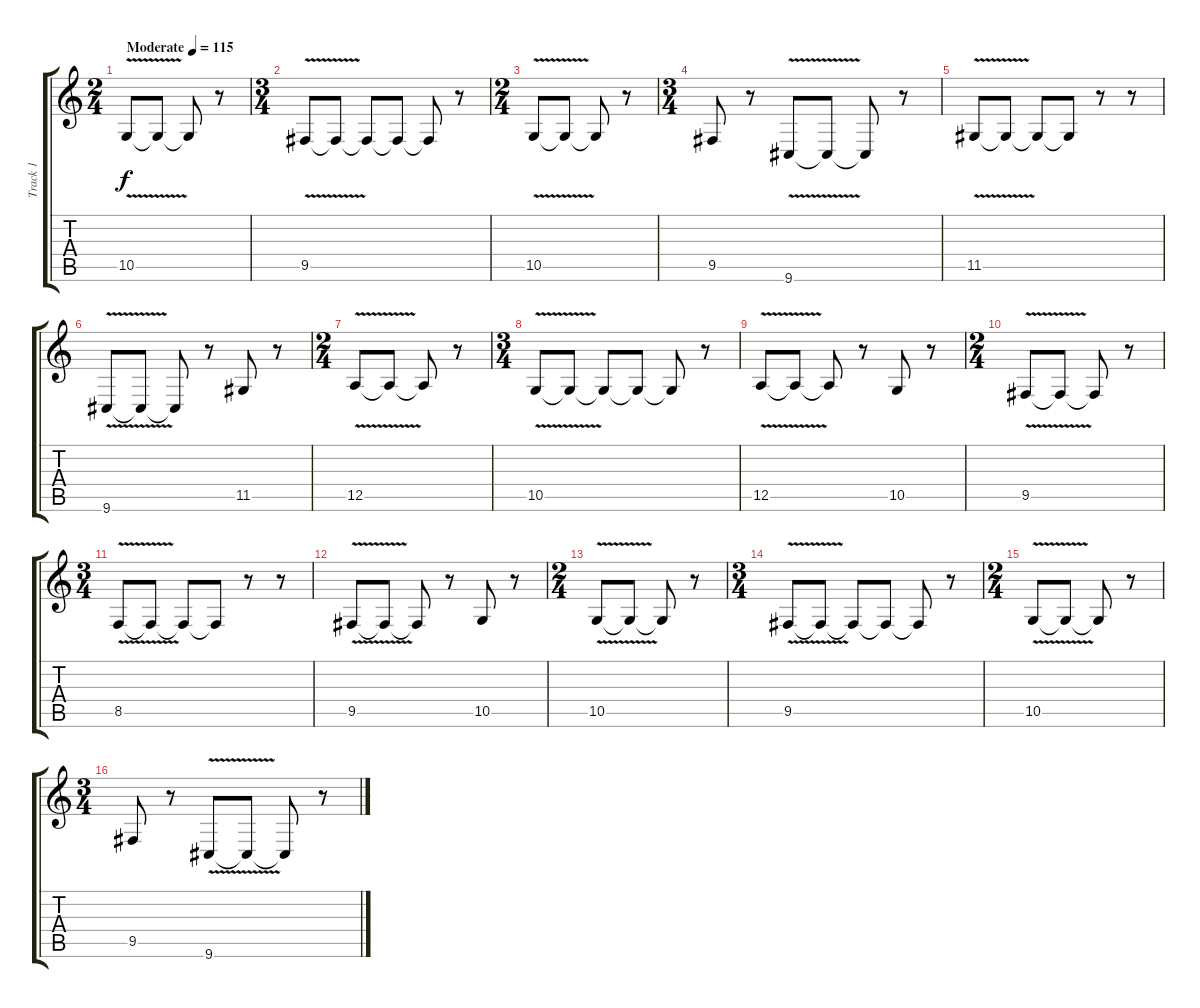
\track ("Track 1" "Track 1") {instrument tenorsax}
\staff {score tabs}
\tuning (E4 B3 G3 D3 A2 E2) {hide}
\ts (2 4)
\tempo (115 "Moderate")
\clef g2
\ks c
10.5{v}.8{dy f instrument tenorsax} 10.5{t}.8 10.5{t}.8 r.8 |
\ts (3 4)
9.5{v}.8 9.5{t}.8 9.5{t}.8 9.5{t}.8 9.5{t}.8 r.8 |
\ts (2 4)
10.5{v}.8 10.5{t}.8 10.5{t}.8 r.8 |
\ts (3 4)
9.5.8 r.8 9.6{v}.8 9.6{t}.8 9.6{t}.8 r.8 |
11.5{v}.8 11.5{t}.8 11.5{t}.8 11.5{t}.8 r.8 r.8 |
9.6{v}.8 9.6{t}.8 9.6{t}.8 r.8 11.5.8 r.8 |
\ts (2 4)
12.5{v}.8 12.5{t}.8 12.5{t}.8 r.8 |
\ts (3 4)
10.5{v}.8 10.5{t}.8 10.5{t}.8 10.5{t}.8 10.5{t}.8 r.8 |
12.5{v}.8 12.5{t}.8 12.5{t}.8 r.8 10.5.8 r.8 |
\ts (2 4)
9.5{v}.8 9.5{t}.8 9.5{t}.8 r.8 |
\ts (3 4)
8.5{v}.8 8.5{t}.8 8.5{t}.8 8.5{t}.8 r.8 r.8 |
9.5{v}.8 9.5{t}.8 9.5{t}.8 r.8 10.5.8 r.8 |
\ts (2 4)
10.5{v}.8 10.5{t}.8 10.5{t}.8 r.8 |
\ts (3 4)
9.5{v}.8 9.5{t}.8 9.5{t}.8 9.5{t}.8 9.5{t}.8 r.8 |
\ts (2 4)
10.5{v}.8 10.5{t}.8 10.5{t}.8 r.8 |
\ts (3 4)
9.5.8 r.8 9.6{v}.8 9.6{t}.8 9.6{t}.8 r.8
